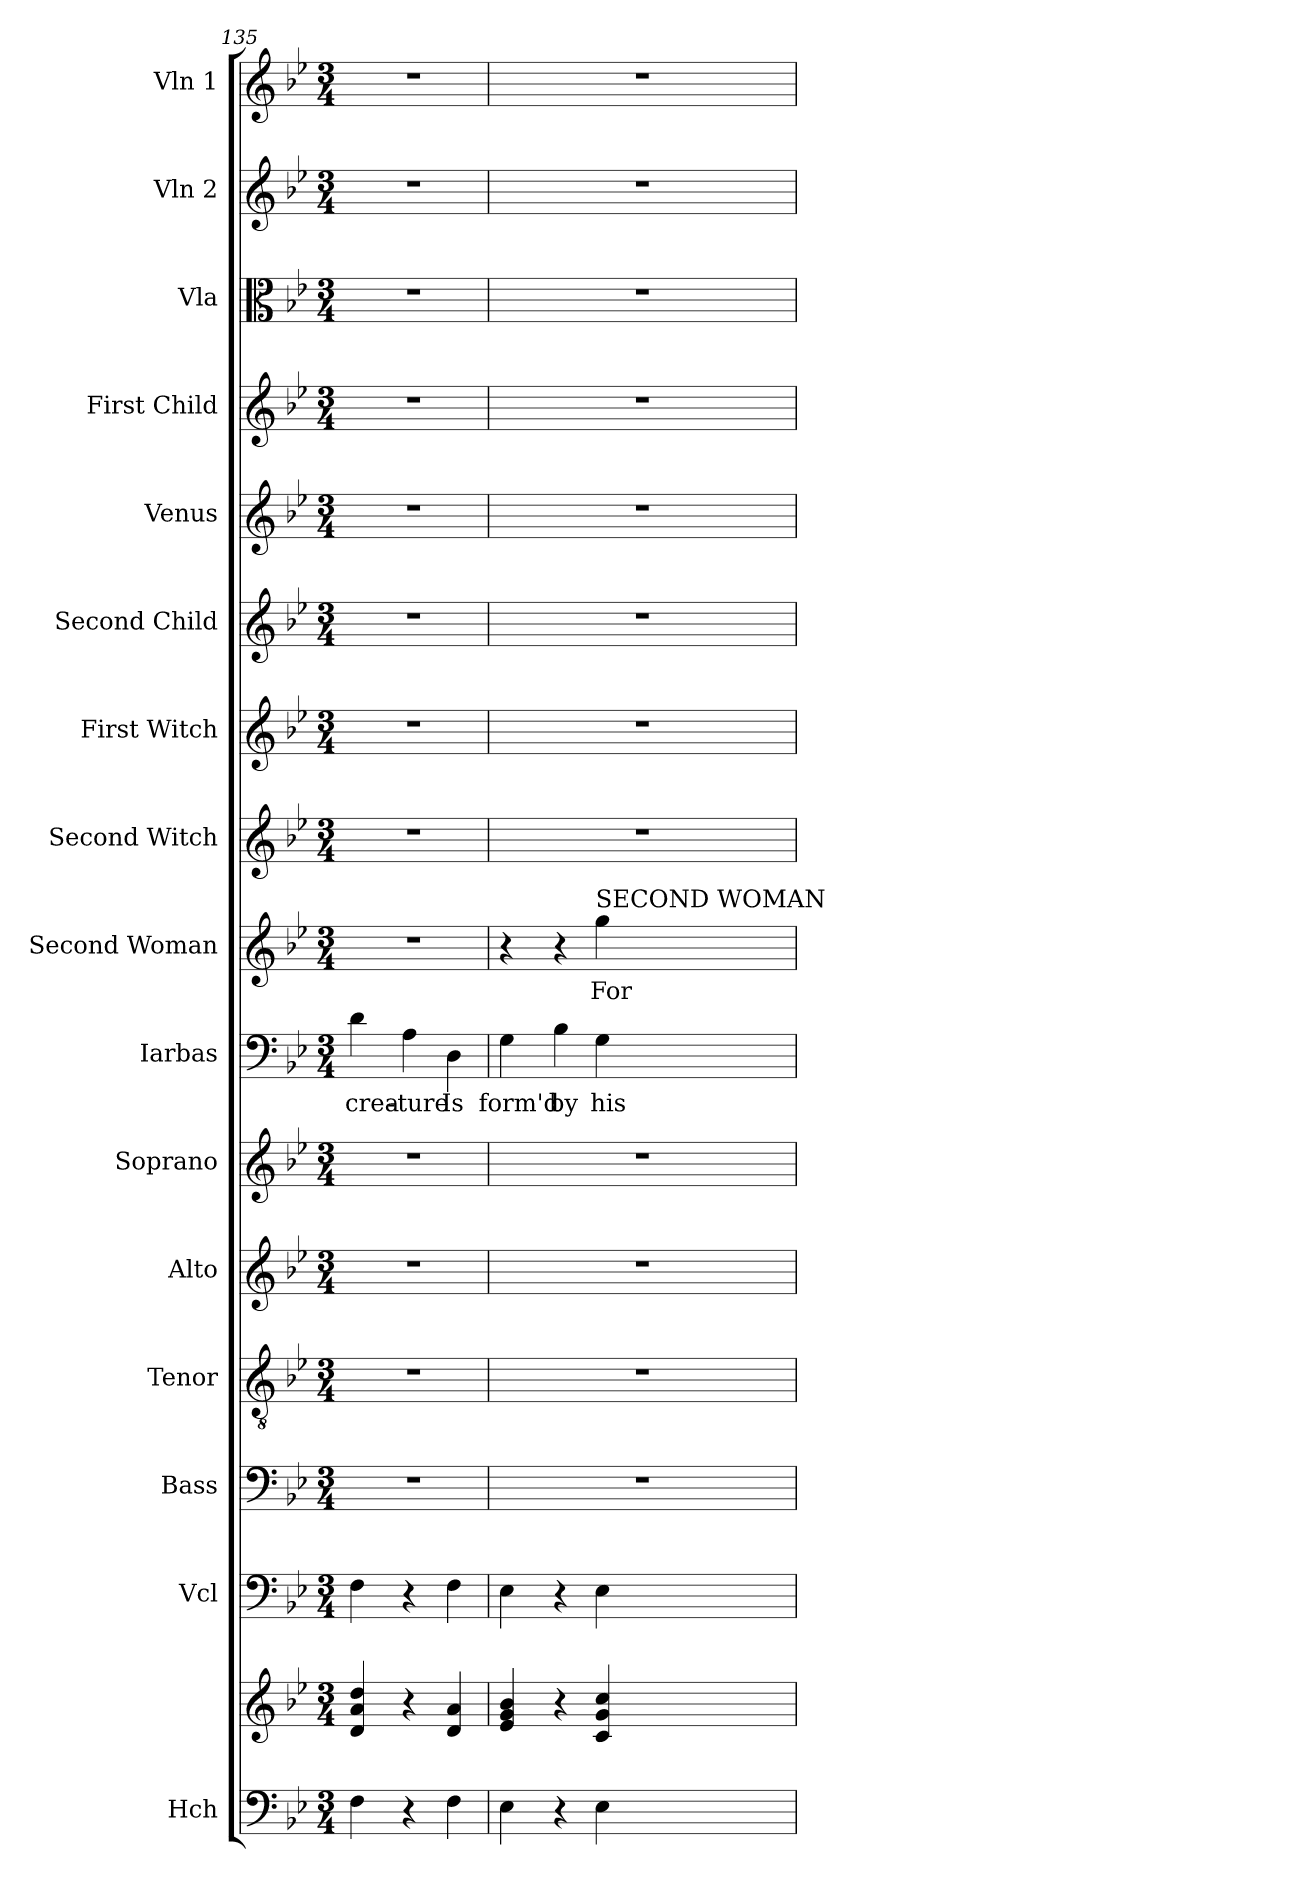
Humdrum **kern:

**kern	**kern	**kern	**kern	**kern	**kern	**kern	**kern	**text	**kern	**text	**kern	**kern	**kern	**kern	**kern	**kern	**kern	**kern
*part16	*part16	*part15	*part14	*part13	*part12	*part11	*part10	*part10	*part9	*part9	*part8	*part7	*part6	*part5	*part4	*part3	*part2	*part1
*staff17	*staff16	*staff15	*staff14	*staff13	*staff12	*staff11	*staff10	*staff10	*staff9	*staff9	*staff8	*staff7	*staff6	*staff5	*staff4	*staff3	*staff2	*staff1
*I"Hch	*	*I"Vcl	*I"Bass	*I"Tenor	*I"Alto	*I"Soprano	*I"Iarbas	*	*I"Second Woman	*	*I"Second Witch	*I"First Witch	*I"Second Child	*I"Venus	*I"First Child	*I"Vla	*I"Vln 2	*I"Vln 1
*I'Hch.	*	*I'Vc.	*I'B.	*I'T.	*I'A.	*I'S.	*I'I.	*	*I'2W	*	*I'W2.	*I'W1	*I'C2.	*I'V.	*I'C1	*I'Vla.	*I'Vln.	*I'Vln.
*clefF4	*clefG2	*clefF4	*clefF4	*clefGv2	*clefG2	*clefG2	*clefF4	*	*clefG2	*	*clefG2	*clefG2	*clefG2	*clefG2	*clefG2	*clefC3	*clefG2	*clefG2
*k[b-e-]	*k[b-e-]	*k[b-e-]	*k[b-e-]	*k[b-e-]	*k[b-e-]	*k[b-e-]	*k[b-e-]	*	*k[b-e-]	*	*k[b-e-]	*k[b-e-]	*k[b-e-]	*k[b-e-]	*k[b-e-]	*k[b-e-]	*k[b-e-]	*k[b-e-]
*M3/4	*M3/4	*M3/4	*M3/4	*M3/4	*M3/4	*M3/4	*M3/4	*	*M3/4	*	*M3/4	*M3/4	*M3/4	*M3/4	*M3/4	*M3/4	*M3/4	*M3/4
=135	=135	=135	=135	=135	=135	=135	=135	=135	=135	=135	=135	=135	=135	=135	=135	=135	=135	=135
!	!	!	!	!	!	!	!	!LO:LY:b	!	!	!	!	!	!	!	!	!	!
4F\	4d/ 4a/ 4dd/	4F\	2.r	2.r	2.r	2.r	4d\	crea-	2.r	.	2.r	2.r	2.r	2.r	2.r	2.r	2.r	2.r
!	!	!	!	!	!	!	!	!LO:LY:b	!	!	!	!	!	!	!	!	!	!
4r	4r	4r	.	.	.	.	4A\	-ture	.	.	.	.	.	.	.	.	.	.
!	!	!	!	!	!	!	!	!LO:LY:b	!	!	!	!	!	!	!	!	!	!
4F\	4d/ 4a/	4F\	.	.	.	.	4D\	Is	.	.	.	.	.	.	.	.	.	.
=136	=136	=136	=136	=136	=136	=136	=136	=136	=136	=136	=136	=136	=136	=136	=136	=136	=136	=136
!	!	!	!	!	!	!	!	!LO:LY:b	!	!	!	!	!	!	!	!	!	!
4E-\	4e-/ 4g/ 4b-/	4E-\	2.r	2.r	2.r	2.r	4G\	form'd	4r	.	2.r	2.r	2.r	2.r	2.r	2.r	2.r	2.r
!	!	!	!	!	!	!	!	!LO:LY:b	!	!	!	!	!	!	!	!	!	!
4r	4r	4r	.	.	.	.	4B-\	by	4r	.	.	.	.	.	.	.	.	.
!	!	!	!	!	!	!	!	!	!LO:TX:a:t=SECOND WOMAN	!	!	!	!	!	!	!	!	!
!	!	!	!	!	!	!	!	!LO:LY:b	!	!LO:LY:b	!	!	!	!	!	!	!	!
4E-\	4c/ 4g/ 4cc/	4E-\	.	.	.	.	4G\	his	4gg\	For	.	.	.	.	.	.	.	.
=	=	=	=	=	=	=	=	=	=	=	=	=	=	=	=	=	=	=
*-	*-	*-	*-	*-	*-	*-	*-	*-	*-	*-	*-	*-	*-	*-	*-	*-	*-	*-
